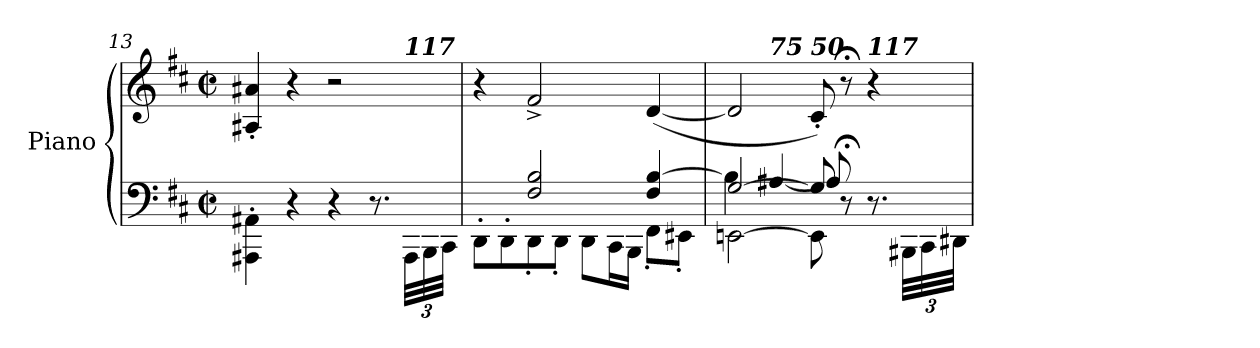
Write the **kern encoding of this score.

**kern	**kern
*part1	*part1
*staff2	*staff1
*I"Piano	*
*I'Pno	*
*clefF4	*clefG2
*k[f#c#]	*k[f#c#]
*M4/4	*M4/4
*met(c|)	*met(c|)
=13	=13
*	*^
4AAA#X\' 4AA#X\'	4A#X/' 4a#X/'	2...ryy
4r	4r	.
4r	2r	.
8.r	.	.
*Xbrackettup	*	*
!	!	!LO:TX:a:Bi:t=117
48AAA#\LLL	.	16ryy
48BBB\	.	.
48CC#\JJJ	.	.
*	*v	*v
!!LO:LB:g=z
=14	=14
*^	*
4ryy	8DD'\L	4r
.	8DD'\	.
2F#/ 2B/	8DD'\	2f#^/
.	8DD'\J	.
.	8DD\L	.
.	16CC#\L	.
.	16BBB\JJ	.
4F#/ [4B/	8FF#'\L	(>[4d/
.	8EE#X'\J	.
=15	=15	=15
*	*^	*
!	!	!	!LO:TX:a:Bi:t=100
*	*	*	*^
[2G/	4B]	[2EEn\	2d/]	4ryy
!	!	!	!	!LO:TX:a:Bi:t=75
.	[4A#X/	.	.	2.ryy
!	!	!	!LO:TX:a:Bi:t=50	!
8G]	8A#/]	8EE\]	8c#'/)	.
4.ryy	4.ryy	8r;<	8r;<	.
!	!	!	!LO:TX:a:Bi:t=117	!
.	.	8.r	4r	.
.	.	48BBB#X\LLL	.	.
.	.	48CC#\	.	.
.	.	48DD#X\JJJ	.	.
*v	*v	*v	*	*
*	*v	*v
=	=
*-	*-
